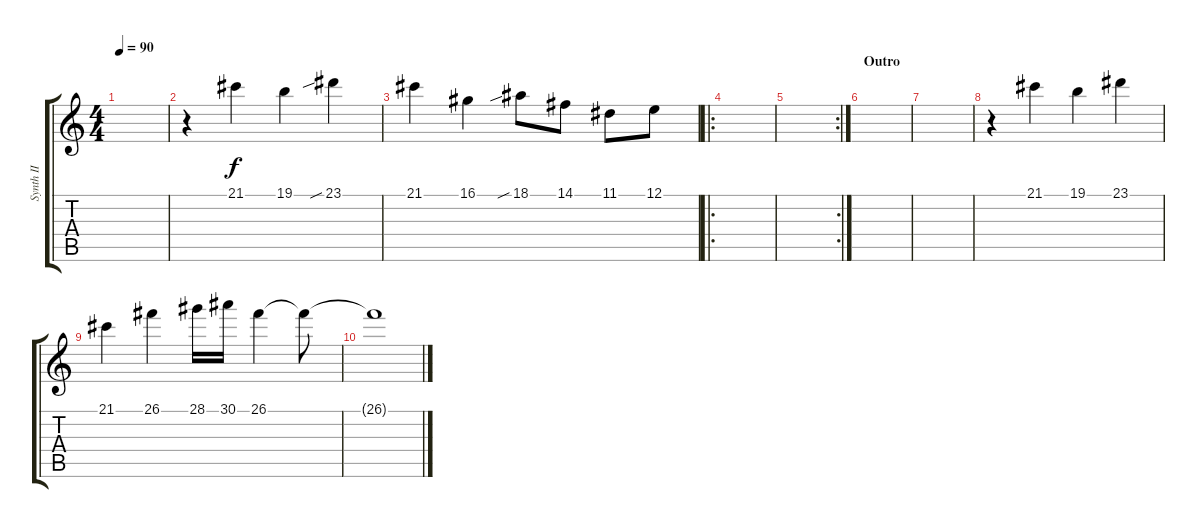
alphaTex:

\track ("Synth II" "Synth II") {instrument lead1square}
\staff {score tabs}
\tuning (E4 B3 G3 D3 A2 E2) {hide}
\ts (4 4)
\tempo 90
\clef g2
\ks c
|
r.4 21.1.4 19.1.4 23.1{sib}.4 |
21.1.4 16.1.4 18.1{sib}.8 14.1.8 11.1.8 12.1.8 |
\ro
|
\rc 2
|
\section ("" "Outro")
|
|
r.4 21.1.4 19.1.4 23.1.4 |
21.1.4 26.1.4 28.1.16 30.1.16 26.1.4 26.1{t}.8 |
26.1{t}.1
